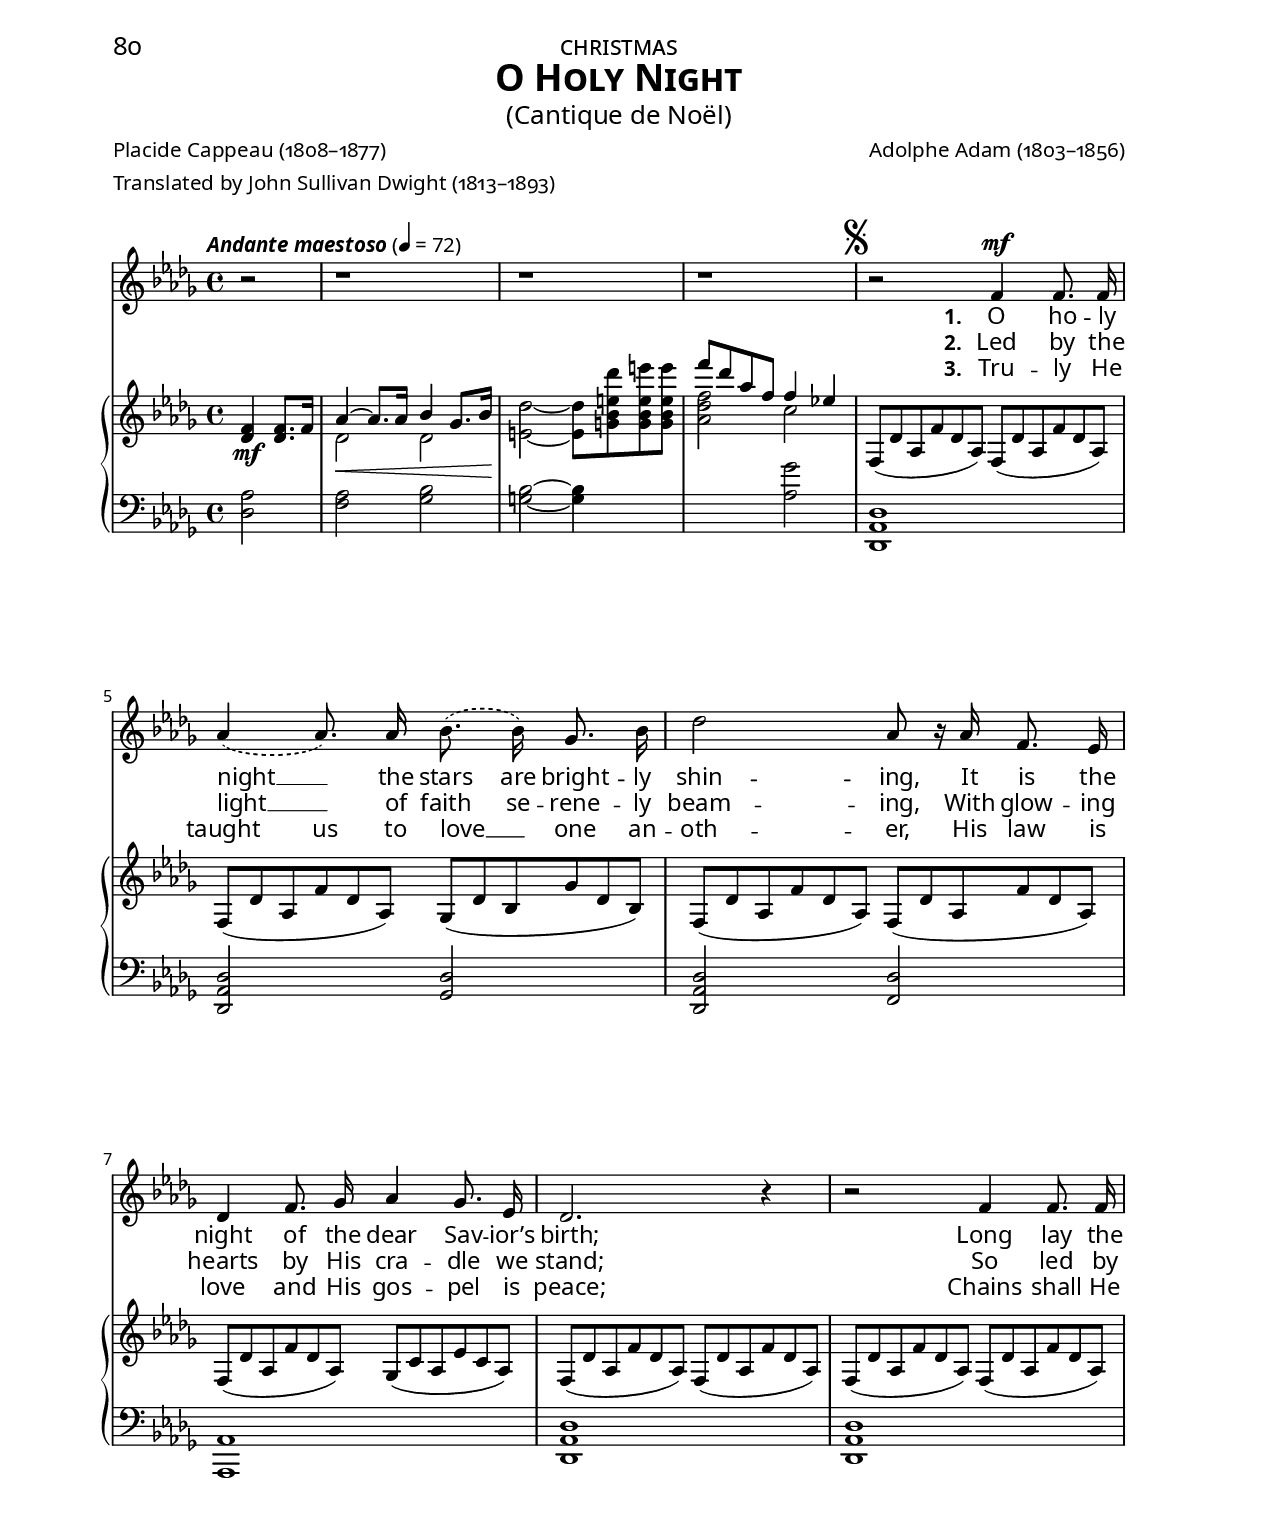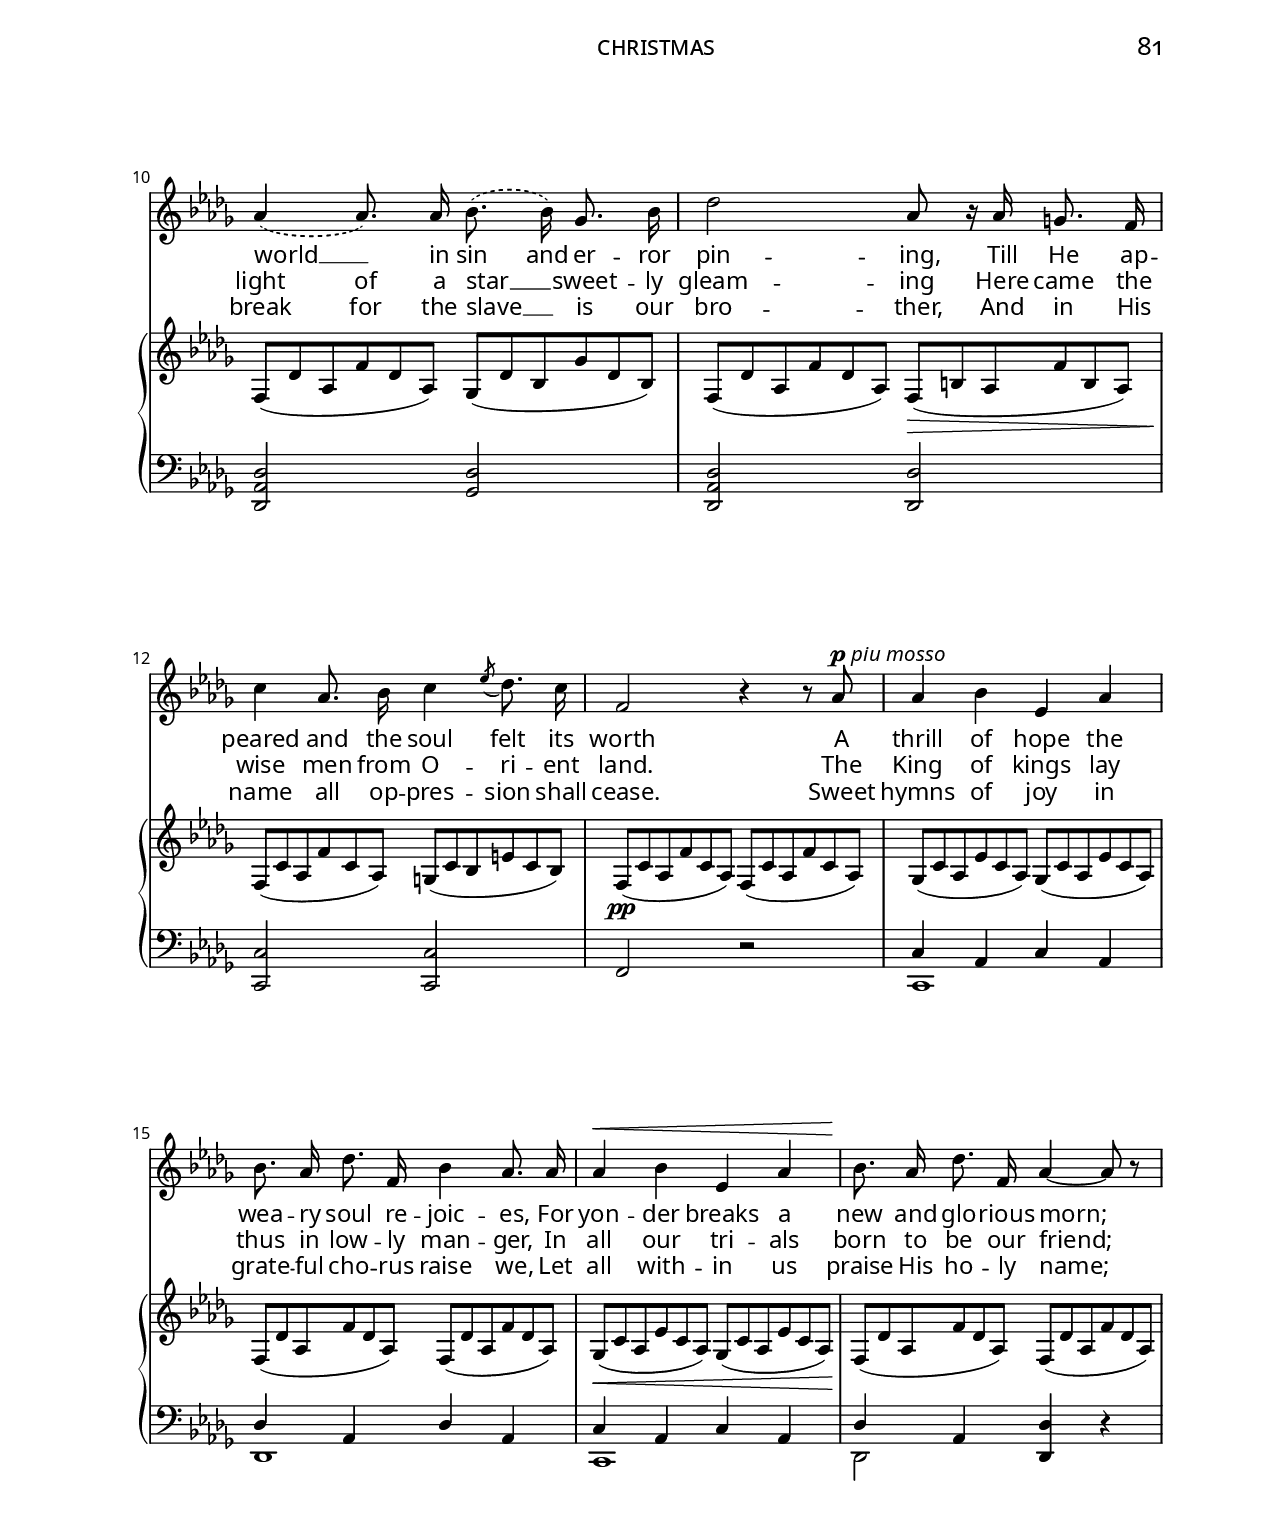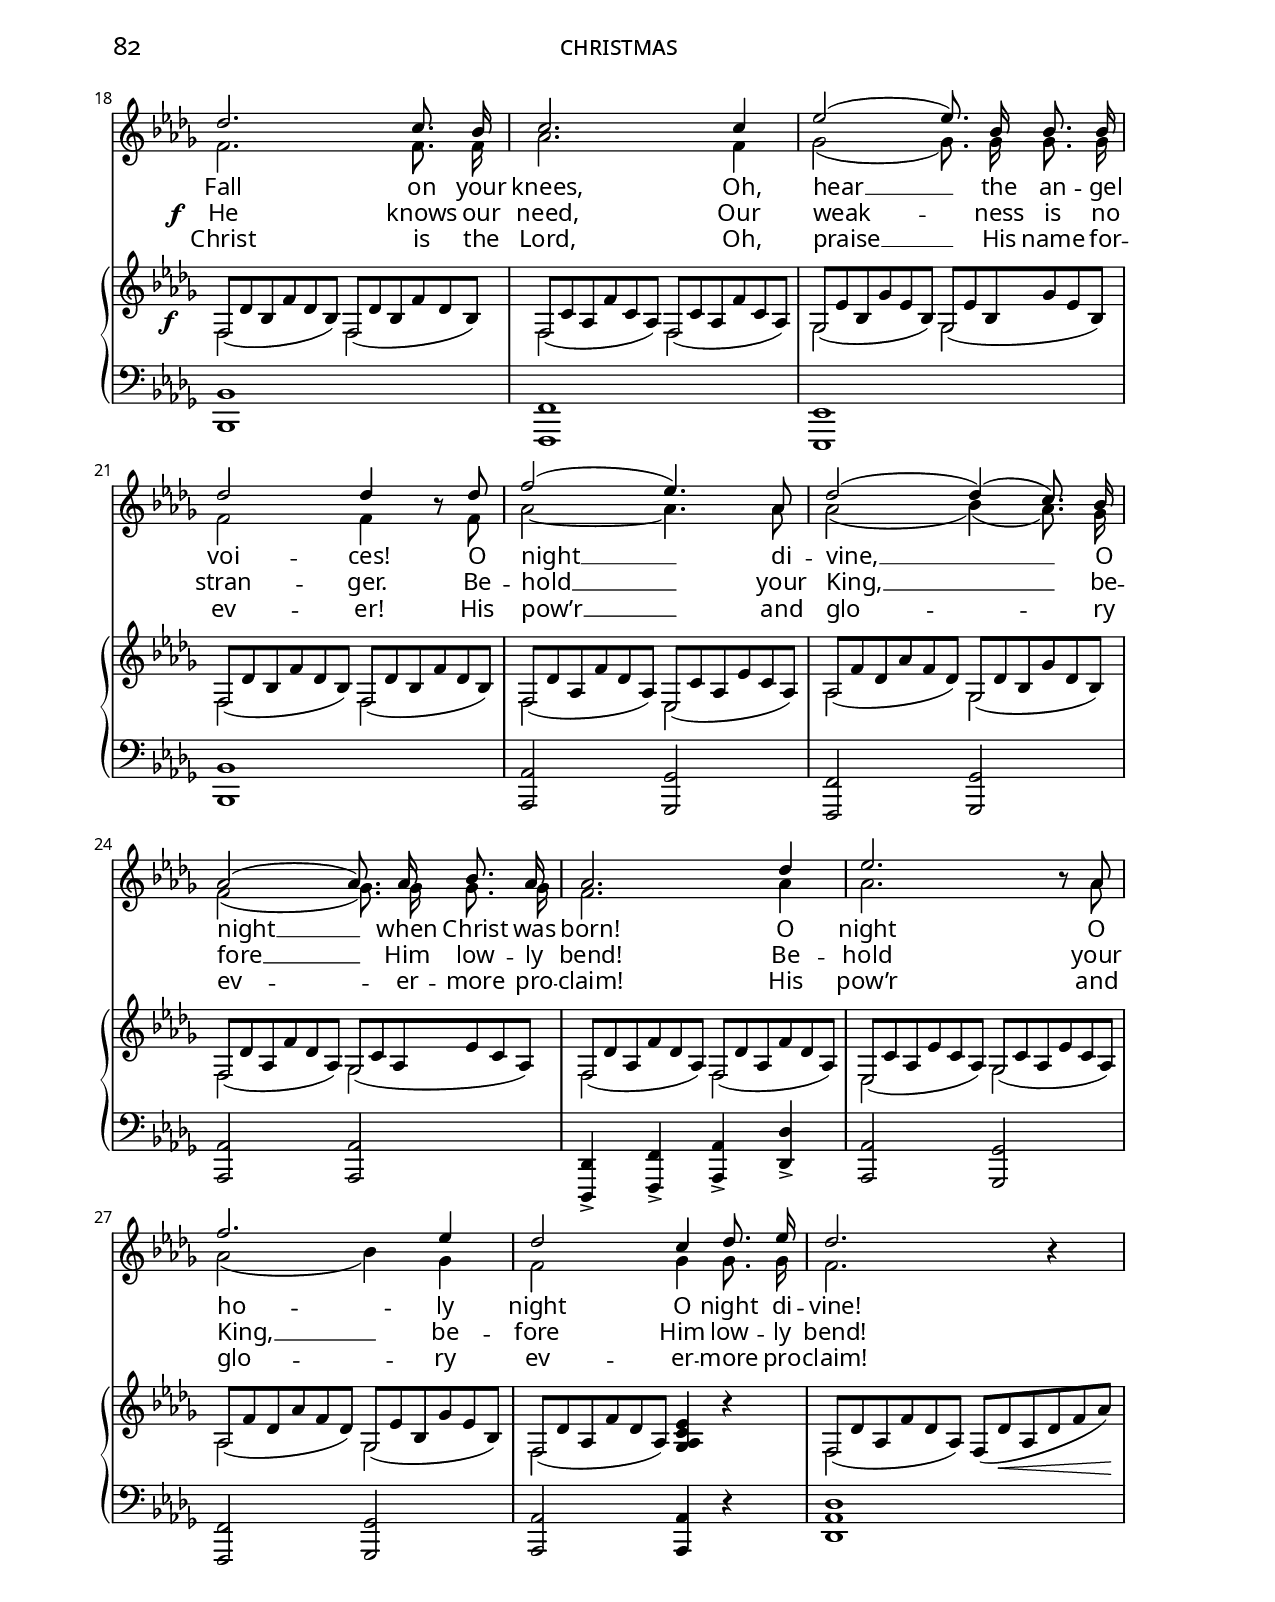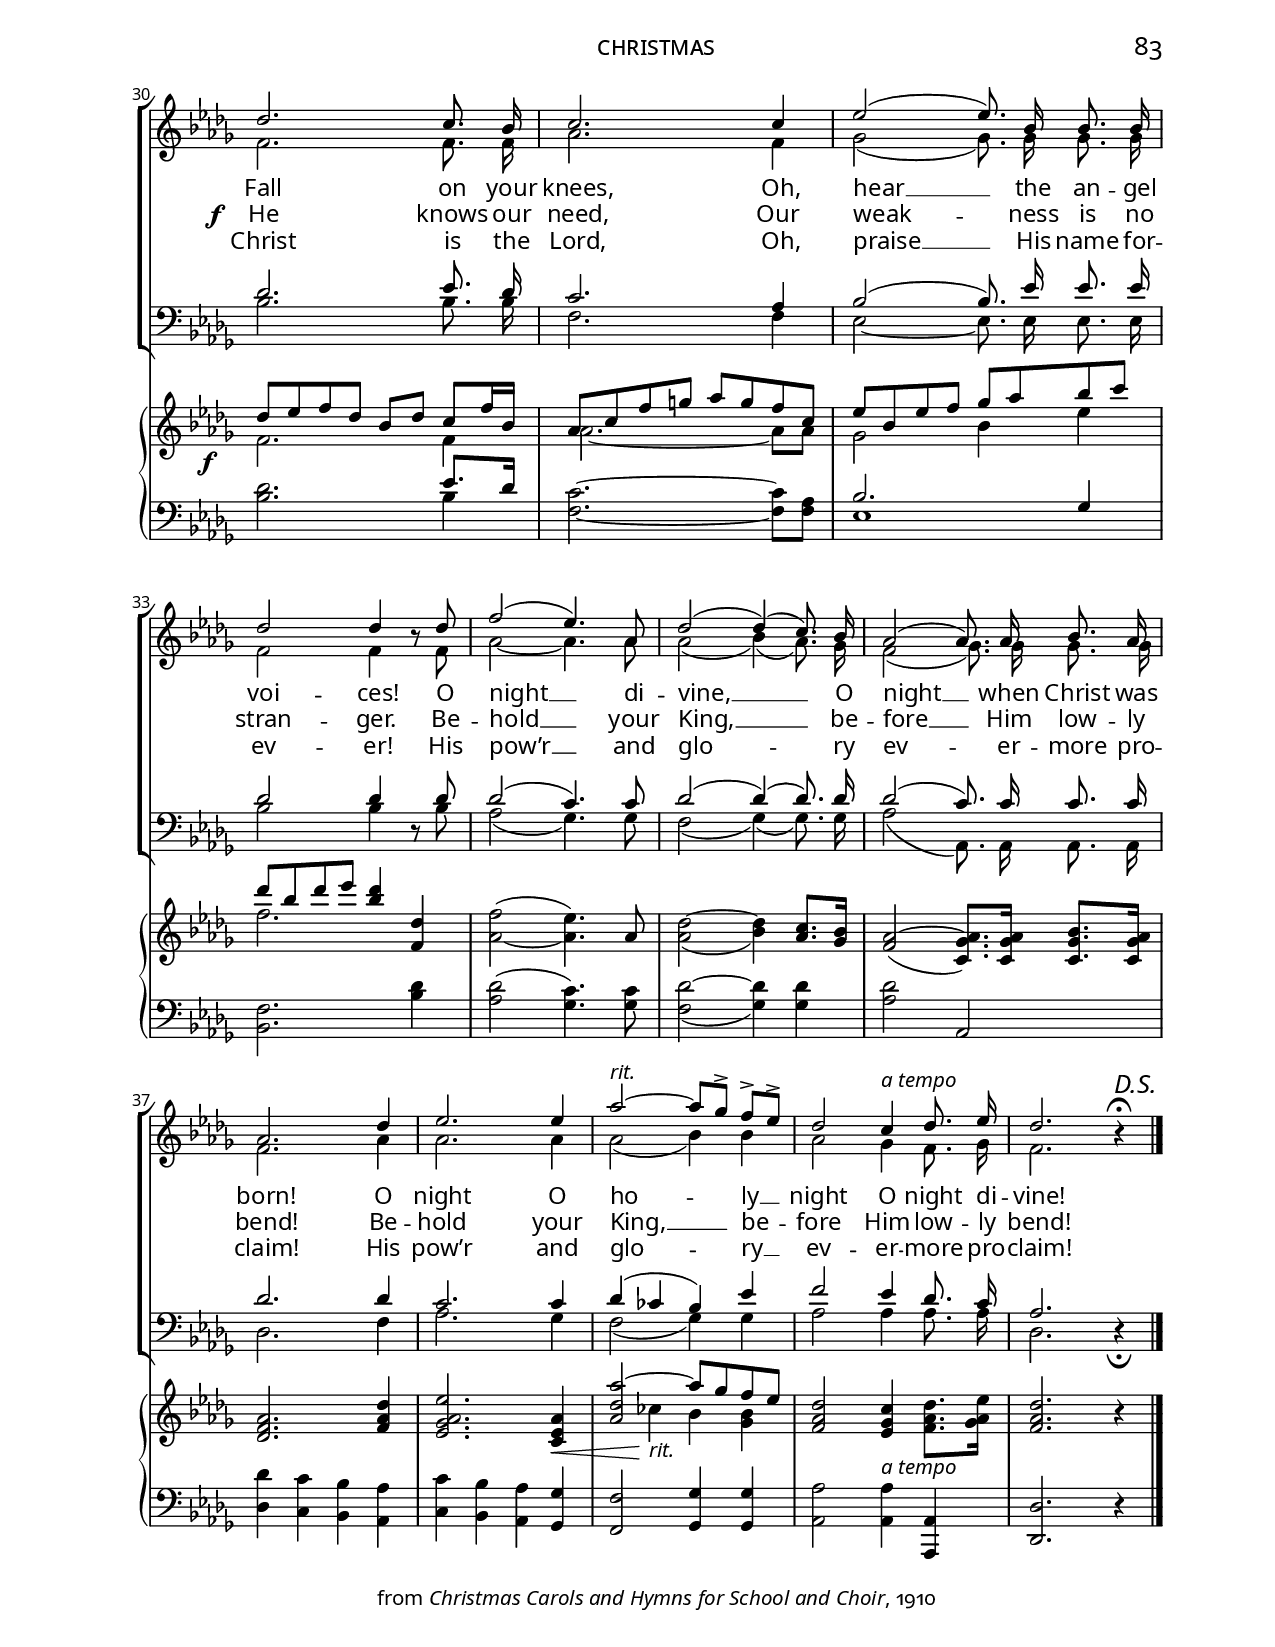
\version "2.24.0"
\include "util.ly"
\header {
  title = \markup{\override #'(font-name . "Garamond Premier Pro Semibold"){ \abs-fontsize #18 \smallCapsOldStyle"O Holy Night"}}
  subtitle = \markup{\override #'(font-name . "Garamond Premier Pro"){ \abs-fontsize #12.5 "(Cantique de Noël)"}}
  composer = \markup\oldStyleNum"Adolphe Adam (1803–1856)"
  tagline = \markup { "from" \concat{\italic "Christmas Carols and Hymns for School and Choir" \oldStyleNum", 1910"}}
  poet = \markup\oldStyleNum"Placide Cappeau (1808–1877)"
  meter = \markup\oldStyleNum"Translated by John Sullivan Dwight (1813–1893)"
}
\paper {
  paper-height = 11\in
  paper-width = 8.5\in
  indent = 0\in
  %system-system-spacing = #'((basic-distance . 10) (padding . 0))
  system-system-spacing =
    #'((basic-distance . 0)
       (minimum-distance . 0)
       (padding . -15)
       (stretchability . 100))
  markup-system-spacing =
    #'((basic-distance . 0)
       (minimum-distance . 0)
       (padding . 1)
       (stretchability . 0))
  top-system-spacing =
    #'((basic-distance . 0)
       (minimum-distance . 0)
       (padding . 0)
       (stretchability . 0))
system-system-spacing.stretchability = 100
markup-system-spacing.stretchability = 100
top-system-spacing.stretchability = 80
last-bottom-spacing.stretchability = 80
  ragged-last-bottom = ##f
  ragged-bottom = ##f
  two-sided = ##t
  inner-margin = 1\in
  outer-margin = 0.75\in
  top-margin = 0.26\in
  bottom-margin = 0.25\in
  first-page-number = #080
  print-first-page-number = ##t
  headerLine = \markup{\override #'(font-name . "Garamond Premier Pro") \smallCapsOldStyle"christmas"}
  oddHeaderMarkup = \markup\fill-line{
     \override #'(font-name . "Garamond Premier Pro")\abs-fontsize #12.5
     \combine 
        \fill-line{"" \if \should-print-page-number
        \oldStylePageNum""
        }
        \fill-line{\headerLine}
  }
  evenHeaderMarkup = \markup {
     \override #'(font-name . "Garamond Premier Pro")\abs-fontsize #12.5
     \combine
        \if \should-print-page-number
        \oldStylePageNum""
        \fill-line{\headerLine}
  }
}
#(set-global-staff-size 18) \paper{ #(define fonts (make-pango-font-tree "Garamond Premier Pro" "Garamond Premier Pro" "Garamond Premier Pro" (/ 18 20))) }
global = {
  \key des \major
  \time 4/4
  \autoBeamOff
  #'line-break-system-details #'((alignment-distances . (-100)))
  \override DynamicLineSpanner.staff-padding = #0.0
  \override DynamicLineSpanner.Y-extent = #'(-1 . 1)
}
globalNoTime = {
  \key des \major
  \autoBeamOff
  #'line-break-system-details #'((alignment-distances . (-100)))
  \override DynamicLineSpanner.staff-padding = #0.0
  \override DynamicLineSpanner.Y-extent = #'(-1 . 1)
}

sopMusicPre = \relative c' {
  \tempo \markup\italic"Andante maestoso" 4 = 72
  r2 | r1 | r1 | r1 | \mark \markup { \musicglyph "scripts.segno" }
  r2 f4^\mf f8.\noBeam f16 | \break
  
  \slurDashed aes4( aes8.\noBeam) aes16\noBeam bes8.\noBeam( bes16\noBeam) ges8.\noBeam bes16 |
  des2 aes8\noBeam r16 aes16 f8.\noBeam ees16 | \break
  
  des4 f8. ges16\noBeam aes4 ges8.\noBeam ees16 |
  des2. r4 |
  r2 f4 f8.\noBeam f16 | \pageBreak
  
  %page 2
  aes4( aes8.) aes16\noBeam bes8.\noBeam( bes16) ges8.\noBeam bes16 |
  des2 aes8\noBeam r16 aes16 g8.\noBeam f16\noBeam | \break
  
  c'4 aes8.\noBeam bes16 c4 \slurSolid \acciaccatura ees8 des8.\noBeam c16 |
  f,2 r4 r8 aes8\noBeam^\markup{\dynamic"p" \italic"piu mosso"} |
  aes4 bes ees, aes | \break
  
  bes8.\noBeam aes16 des8.\noBeam f,16 bes4 aes8.\noBeam aes16 |
  aes4^\< bes ees, aes |
  bes8.\noBeam\! aes16 des8. f,16 aes4~ aes8 r8 \pageBreak
}
sopMusic = \relative c'' {
  \repeat unfold 2 {
    des2. c8.\noBeam bes16 |
    c2. c4 |
    ees2( ees8.\noBeam) bes16\noBeam bes8.\noBeam bes16 |
    
    des2 des4 bes8\rest des8 |
    f2( ees4.) aes,8 |
    
    des2( des4)( c8.\noBeam) bes16 |
    aes2( aes8.\noBeam) aes16 bes8.\noBeam aes16 |
    aes2. des4 |
  }
  \alternative {
    %page 4
    %first ending
    {
      ees2. bes8\rest aes8 |
      f'2. ees4 |
      des2 c4 des8.\noBeam ees16 |
      
      des2. bes4\rest | \pageBreak
    }
    %second ending
    {
      ees2. ees4 |
    }
  }
  aes2~^\markup\italic"rit." aes8[ ges]^> f[^> ees]^> |
  des2 c4^\markup\italic"a tempo" des8.\noBeam ees16 |
  des2. bes4\rest\fermata \bar "|."
  \once \override Score.RehearsalMark.break-visibility = #end-of-line-visible
  \once \override Score.RehearsalMark.self-alignment-X = #RIGHT
  \mark\markup\italic"D.S."
}
sopWords = \lyricmode {
  
}

altoMusic = \relative c' {
  \repeat unfold 2 {
    f2. f8.\noBeam f16 |
    aes2. f4 |
    ges2( ges8.\noBeam) ges16 ges8.\noBeam ges16 |
    
    f2 f4 s8 f |
    aes2~ aes4. aes8 |
    
    aes2( bes4)( aes8.\noBeam) ges16 |
    f2( ges8.\noBeam) ges16 ges8.\noBeam ges16 |
    f2. aes4 |
  }
  
  %page 3
  \alternative {
    %first ending
    {
      aes2. s8 aes8 |
      aes2( bes4) ges4 |
      f2 ges4 ges8.\noBeam ges16 |
      
      f2. s4 |
    }
    %second ending
    {
      aes2. aes4 |
    }
  }
  aes2( bes4) bes |
  aes2 ges4 f8.\noBeam ges16 |
  f2. s4 \bar "|."
}
chorusWords = \lyricmode {
  \unset ignoreMelismata
  Fall on your knees, Oh, hear __ the an -- gel voi -- ces!
  O night __ di -- vine, __
  O night __ when Christ was born!
  \set associatedVoice = "altos"
  O night O ho -- ly night
  O night di -- vine!
  \unset associatedVoice
  
  \dropLyricsV
  Fall on your knees, Oh, hear __ the an -- gel \break voi -- ces!
  O night __ di -- vine, __
  O night __ when Christ was \break born!
  O night O ho -- ly __ night
  O night di -- vine!
}
chorusWordsII = {
  \set stanza = \markup\dynamic"f"
  \lyricmode {
    \unset ignoreMelismata
    He knows our need, Our weak -- ness is no stran -- ger.
    Be -- hold __ your King, __ be -- fore __ Him low -- ly bend!
    \set associatedVoice = "altos"
    Be -- hold your King, __ be -- fore Him low -- ly bend!
    \unset associatedVoice
  }
  \set stanza = \markup\dynamic"f"
  \lyricmode {
    \dropLyricsV
    He knows our need, Our weak -- ness is no stran -- ger.
    Be -- hold __ your King, __ be -- fore __ Him low -- ly bend!
    Be -- hold your King, __ be -- fore Him low -- ly bend!
  }
}
chorusWordsIII = \lyricmode {
  \unset ignoreMelismata
  Christ is the Lord, Oh, praise __ His name for -- ev -- er!
  His pow’r __ and glo -- ry ev -- er -- more pro -- claim!
  \set associatedVoice = "altos"
  His pow’r and glo -- ry ev -- er -- more pro -- claim!
  \unset associatedVoice
  
  \dropLyricsV
  Christ is the Lord, Oh, praise __ His name for -- ev -- er!
  His pow’r __ and glo -- ry ev -- er -- more pro -- claim!
  His pow’r and glo -- ry __ ev -- er -- more pro -- claim!
}

altoWords = \lyricmode {
  \set stanza = #"1. "
  \set ignoreMelismata = ##t
  O ho -- ly night __ _ the stars are bright -- ly shin -- ing,
  It is the night of the dear Sav -- ior’s birth;
  
  Long lay the world __ _ in sin and er -- ror pin -- ing,
  Till He ap -- peared and the soul felt its worth
  A thrill of hope the wea -- ry soul re -- joic -- es,
  For yon -- der breaks a new and glo -- rious morn; _
}
altoWordsII = \lyricmode {
  \set stanza = #"2. "
  \set ignoreMelismata = ##t
  Led by the light __ _ of faith se -- rene -- ly beam -- ing,
  With glow -- ing hearts by His cra -- dle we stand;
  
  So led by light of a star __ _ sweet -- ly gleam -- ing
  Here came the wise men from O -- ri -- ent land.
  The King of kings lay thus in low -- ly man -- ger,
  In all our tri -- als born to be our friend; _
}
altoWordsIII = \lyricmode {
  \set stanza = #"3. "
  \set ignoreMelismata = ##t
  Tru -- ly He taught us to love __ _ one an -- oth -- er,
  His law is love and His gos -- pel is peace;
  
  Chains shall He break for the slave __ _ is our bro -- ther,
  And in His name all op -- pres -- sion shall cease.
  Sweet hymns of joy in grate -- ful cho -- rus raise we,
  Let all with -- in us praise His ho -- ly name; _
}
altoWordsIV = \lyricmode {
}
altoWordsV = \lyricmode {
}
altoWordsVI = \lyricmode {
}
tenorMusic = \relative c' {
  des2. ees8.\noBeam des16 |
  c2. aes4 |
  bes2( bes8.\noBeam) ees16 ees8.\noBeam ees16 |
  
  des2 des4 s8 des8 |
  des2( c4.) c8 |
  
  des2( des4)( des8.\noBeam) des16 |
  des2( c8.\noBeam) c16 c8.\noBeam c16 |
  des2. des4 |
  
  %page 3
  %first ending
%  c2. s8 c8 |
%  des2~ des4 bes |
%  aes2 ees'4 des8.\noBeam c16 |
  
%  des2. s4 |
  %second ending
  c2. c4 |
  
  des4( ces bes) ees |
  f2 ees4 des8.\noBeam c16 |
  aes2. s4 \bar "|."
}
tenorWords = \lyricmode {

}

bassMusic = \relative c' {
  bes2. bes8.\noBeam bes16 |
  f2. f4 |
  ees2~ ees8.\noBeam ees16 ees8.\noBeam ees16 |
  
  bes'2 bes4 d,8\rest bes'8 |
  aes2( ges4.) ges8 |
  
  f2( ges4)( ges8.\noBeam) ges16 |
  aes2( aes,8.) aes16\noBeam aes8. aes16\noBeam |
  des2. f4 |
  
  %page 4
  %first ending
%  aes2. des,8\rest ges8 |
%  f2( ges4) ges |
%  aes2 aes4 aes8.\noBeam aes,16 |
  
%  des2. des4\rest |
  %second ending
  aes2. ges4 |
  
  f2( ges4) ges |
  aes2 aes4 aes8.\noBeam aes16 |
  des,2. des4\rest\fermata \bar "|."
}
bassWords = \lyricmode {

}

pianoRH = \relative c {
  \override TupletBracket.bracket-visibility = ##f 
  \mergeDifferentlyHeadedOn
%  \tuplet 3/2 { f8[(_\mf des' aes} \tuplet 3/2 { f' des aes])} \tuplet 3/2 { f8[( des' aes } \tuplet 3/2 { f' des aes]) } |
  
  \partial 2 <f' des>4_\mf q8.[ f16] |
  << {aes4~ aes8.[ aes16] bes4 ges8.[ bes16] |
      s1 |
      f''8[ des aes f] f4 ees!} \\
     {des,2_\< des |
      <e des'>2~\! q8[ <g bes e des'> <g bes e e'> q] |
      <aes des f>2 c |
     } >>
  
  \override TupletNumber.text = #""
  \tuplet 3/2 {
    f,,8[( des' aes f' des aes]) f8[( des' aes f' des aes]) |
    
    f8[( des' aes f' des aes]) ges[( des' bes ges' des bes]) |
    f8[( des' aes f' des aes]) f8[( des' aes f' des aes]) |
    
    f8[( des' aes f' des aes]) ges[( c aes ees' c aes]) |
    f8[( des' aes f' des aes]) f8[( des' aes f' des aes]) |
    f8[( des' aes f' des aes]) f8[( des' aes f' des aes]) |
    
    %page 2
    f8[( des' aes f' des aes]) ges[( des' bes ges' des bes]) |
    f8[( des' aes f' des aes]) f8[(_\> b aes f' b, aes]) |
    
    f8[(\! c' aes f' c aes]) g[( c bes e c bes]) |
    f8[(_\pp c' aes f' c aes]) f8[( c' aes f' c aes]) |
    ges8[( c aes ees' c aes]) ges8[( c aes ees' c aes]) |
    
    f8[( des' aes f' des aes]) f8[( des' aes f' des aes]) |
    ges8[(_\< c aes ees' c aes]) ges8[( c aes ees' c aes]) |
    f8[(\! des' aes f' des aes]) f8[( des' aes f' des aes]) |
  }
    %page 3 (Chorus)
    << \override TupletBracket.bracket-visibility = ##f
       \override TupletNumber.text = #"" \tuplet 3/2 {
       \once\override DynamicText.X-offset = #-6
      f8[_(_\f des' bes f' des bes]) f8[_( des' bes f' des bes]) |
      f8[_( c' aes f' c aes]) f8[_( c' aes f' c aes]) |
      ges[_( ees' bes ges' ees bes]) ges[_( ees' bes ges' ees bes]) |
      
      f8[_( des' bes f' des bes]) f8[_( des' bes f' des bes]) |
      f8[_( des' aes f' des aes]) ees8[_( c' aes ees' c aes]) |
      
      aes8[_( f' des aes' f des]) ges,8[_( des' bes ges' des bes]) |
      f8[_( des' aes f' des aes]) ges[_( c aes ees' c aes]) |
      f8[_( des' aes f' des aes]) f8[_( des' aes f' des aes]) |
    } \\ {
      f2 f | f f | ges ges |
      
      f f | f ees |
      
      aes ges | f ges | f f |      
    } >>
      
    %page 4
    %first ending
    << \override TupletBracket.bracket-visibility = ##f
       \override TupletNumber.text = #"" \tuplet 3/2 {
      ees8[_( c' aes ees' c aes]) ges[_( c aes ees' c aes]) |
      aes8[_( f' des aes' f des]) ges,[_( ees' bes ges' ees bes]) |
      f8[_( des' aes f' des aes])
      } \\ {
      ees2 ges | aes ges | f
    } >>
    <ges aes c ees>4  r4 |
    << { \override TupletBracket.bracket-visibility = ##f
       \override TupletNumber.text = #"" \tuplet 3/2 {
        f8[_( des' aes f' des aes]) f8[_( des'_\< aes des f aes]\!) |
      }} \\ { f,2 s} 
      >>
    
    << {       \once\override DynamicText.X-offset = #-6
        des''8[_\f ees f des] bes[ des] c[ f16 bes,] |
        aes8[ c f g] aes[ g f c] |
        ees[ bes ees f] ges[ aes bes c] |
        des[ bes des ees] <des bes>4 <des, f,> | } \\
       {f,2. f4 |
        aes2.~ aes8[ aes] |
        ges2 bes4 ees |
        f2. s4 } >>
    
    \override TieColumn.tie-configuration = #'((-2.0 . -1))
    <f aes,>2~^( <ees aes,>4.) aes,8 |
    \override TieColumn.tie-configuration = #'()
    <aes des>2~_( <des bes>4) <c aes>8.[ <bes ges>16] |
    \override TieColumn.tie-configuration = #'((0.0 . 1))
    <aes f>2~_( <aes ges c,>8.)[ q16] <bes ges c,>8.[ <aes ges c,>16] |
    <aes f des>2. <des aes f>4 |
    
    <ees aes, ges ees>2. 
    << { <aes, ees c>4 | <aes des aes'>2~ aes'8[ ges f ees] } \\
       { s4_\< | s8. s16\! ces4_\markup\italic"rit." bes4 <bes ges> } >>
    <des aes f>2 <c ges ees>4_\markup\italic"a tempo" <des aes f>8.[ <ees aes, ges>16] |
    <des aes f>2. r4 \bar "|."
}
pianoLH = \relative c {
  \partial 2 <des aes'>2 |
  <f aes>2 <ges bes> |
  <g bes>2~ q4 s |
  s2 <aes ges'>2 |

  <des, aes des,>1 |
%  q |
  
  q2 <des ges,> |
  <des aes des,> <des f,> |
  
  <aes aes,>1 |
  <des aes des,> |
  q |
  
  %page 2
  q2 <des ges,> |
  <des aes des,> <des des,> |
  <c c,> <c c,> |
  f, r |
  << \new Voice { \voiceOne  c'4 aes c aes | des aes des aes | c aes c aes | des aes }
     \new Voice { \voiceTwo c,1 | des | c | des2 }
  >>
  <des des'>4 r |
  
  %page 3 (Chorus)
  <bes' bes,>1 |
  <f f,>1 |
  <ees ees,>1 |
  
  <bes' bes,> |
  <aes aes,>2 <ges ges,> |
  
  <f f,> <ges ges,> |
  <aes aes,> q |
  <des, des,>4-> <f f,>-> <aes aes,>-> <des des,>-> |
  
  %page 4
  % first ending
  <aes aes,>2 <ges ges,> |
  <f f,> <ges ges,> |
  <aes aes,> q4 r4 |
  
  <des aes des,>1 |
  
  <bes' des>2. << {ees8.[ des16]} \\ bes4 >> |
  <c f,>2.~ q8[ <aes f>] |
  << {bes2. ges4} \\ ees1 >> |
  <f bes,>2. <bes des>4 |
  
  <des aes>2^( <c ges>4.) q8 |
  <des f,>2~_( <des ges,>4) q |
  <des aes>2 aes, |
  <des des'>4 <c c'> <bes bes'> <aes aes'> |
  
  <c c'> <bes bes'> <aes aes'> <ges ges'> |
  <f f'>2 <ges ges'>4 q |
  <aes aes'>2 q4 <aes aes,>4 |
  <des des,>2. r4 \bar "|."
}

\score {
   <<
   \new ChoirStaff <<
%    \new Lyrics = sopranos { s1 }
    \new Staff = women {
      \set Staff.explicitKeySignatureVisibility = #end-of-line-invisible
      \new Voice = "sopranos" {
        \global \sopMusicPre 
      }
      << \new Voice = "chorus" {
        \voiceOne \globalNoTime \sopMusic
      }
      \new Voice = "altos" {
        \voiceTwo \globalNoTime \altoMusic
      }
      >>
    }
    \new Lyrics = "altos" { s1 }
    \new Lyrics = "altosII" { s1 }
    \new Lyrics = "altosIII" { s1 }
    \new Lyrics = "altosIV" { s1 }
    \new Lyrics = "altosV" { s1 }
    \new Lyrics = "altosVI" { s1 }
 %   \new Lyrics = "tenors" { s1 }
    \new Staff = men <<
       \set Staff.explicitKeySignatureVisibility = #end-of-line-invisible
         \override Staff.TimeSignature.stencil = ##f

      \set Staff.clefGlyph = #""
      \clef bass
      \new Voice = "tenors" {
        \voiceOne
        { s1*29 s2 \globalNoTime \tenorMusic }
      }
      \new Voice = "basses" {
        \voiceTwo { s1*29 s2 \globalNoTime \bassMusic }
      }
    >>
%    \new Lyrics = basses { s1 }
%    \context Lyrics = sopranos \lyricsto sopranos \sopWords
    \context Lyrics = altos \lyricsto sopranos \altoWords
    \context Lyrics = altosII \lyricsto sopranos \altoWordsII
    \context Lyrics = altosIII \lyricsto sopranos \altoWordsIII
    \context Lyrics = altos \lyricsto chorus \chorusWords 
    \context Lyrics = altosII \lyricsto chorus \chorusWordsII
    \context Lyrics = altosIII \lyricsto chorus \chorusWordsIII 
    \context Lyrics = altosIV \lyricsto sopranos \altoWordsIV
    \context Lyrics = altosV \lyricsto sopranos \altoWordsV
    \context Lyrics = altosVI \lyricsto sopranos \altoWordsVI
%    \context Lyrics = tenors \lyricsto tenors \tenorWords
%    \context Lyrics = basses \lyricsto basses \bassWords
   >>
    \new PianoStaff << \new Staff {
         
         \key des \major \time 4/4 \new Voice { \pianoRH } } \new Staff {
         
         \key des \major \time 4/4 \clef "bass" \pianoLH } >>
  >>
  \layout {
  \context {
    \Lyrics
    \override LyricText.font-size = #1.3
  }
   % ragged-right = ##t
    \context {
      \Score
      \override SpacingSpanner.base-shortest-duration = #(ly:make-moment 1/4)
      \override SpacingSpanner.common-shortest-duration = #(ly:make-moment 1/4)
%      \override LyricText.font-series = #'bold
    }
    \context {
      % a little smaller so lyrics
      % can be closer to the staff
      \Staff \RemoveEmptyStaves
      \override VerticalAxisGroup.remove-first = ##t
      \override VerticalAxisGroup.minimum-Y-extent = #'(-3 . 3)
      \override VerticalAxisGroup.staff-staff-spacing =
      #'((basic-distance . 5)
         (minimum-distance . 1)
         (padding . 1)
         (stretchability . 2))
    }
    \context {
      \Lyrics
      \override LyricText.X-offset = #center-on-word
    }
  }
}

